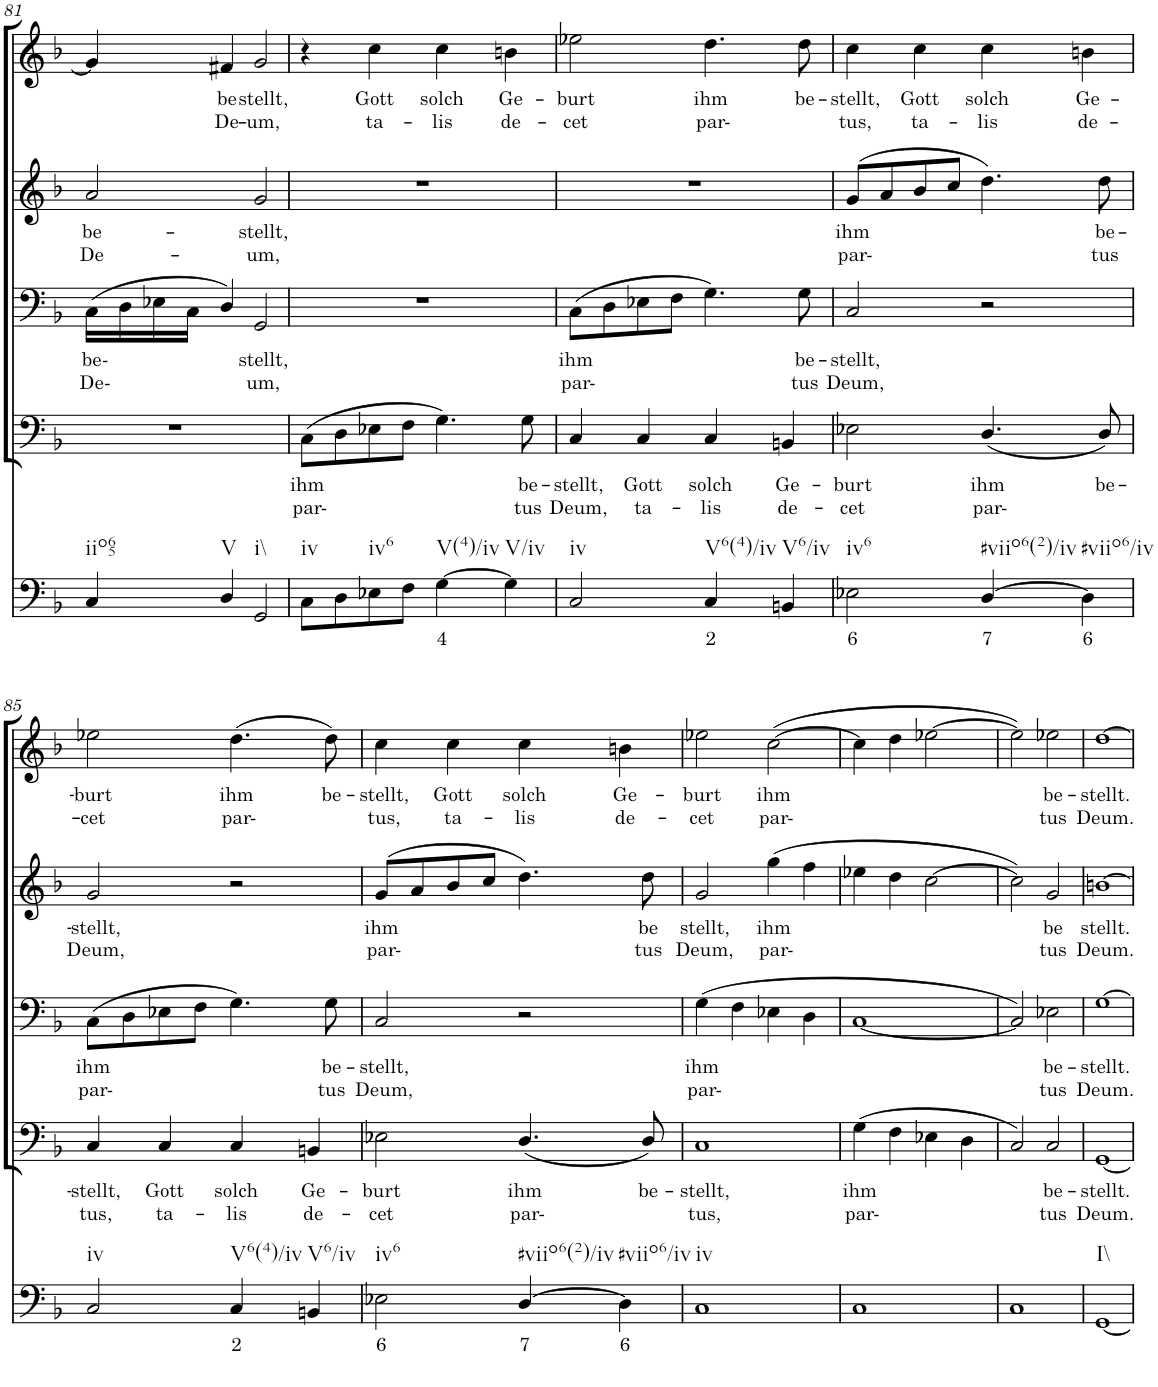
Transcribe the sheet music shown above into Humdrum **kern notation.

**kern	**text	**kern	**text	**text	**kern	**text	**text	**kern	**text	**text	**kern	**text	**text
*part5	*part5	*part4	*part4	*part4	*part3	*part3	*part3	*part2	*part2	*part2	*part1	*part1	*part1
*staff5	*staff5	*staff4	*staff4	*staff4	*staff3	*staff3	*staff3	*staff2	*staff2	*staff2	*staff1	*staff1	*staff1
*I"Continuo	*	*I"Bass II	*	*	*I"Bass I	*	*	*I"Soprano II	*	*	*I"Soprano I	*	*
!!LO:PB:g=z
*clefF4	*	*clefF4	*	*	*clefF4	*	*	*clefG2	*	*	*clefG2	*	*
*k[b-]	*	*k[b-]	*	*	*k[b-]	*	*	*k[b-]	*	*	*k[b-]	*	*
*M4/4	*	*M4/4	*	*	*M4/4	*	*	*M4/4	*	*	*M4/4	*	*
=81	=81	=81	=81	=81	=81	=81	=81	=81	=81	=81	=81	=81	=81
!LO:TX:b:t=iio65	!	!	!	!	!	!	!	!	!	!	!	!	!
!	!	!	!	!	!	!LO:LY:b	!LO:LY:b	!	!LO:LY:b	!LO:LY:b	!	!	!
4C/	.	1r	.	.	(16C\LL	be-	De-	2a/	be-	De-	4g/]	.	.
.	.	.	.	.	16D\	.	.	.	.	.	.	.	.
.	.	.	.	.	16E-X\	.	.	.	.	.	.	.	.
.	.	.	.	.	16C\JJ	.	.	.	.	.	.	.	.
!LO:TX:b:t=V	!	!	!	!	!	!	!	!	!	!	!	!	!
!	!	!	!	!	!	!	!	!	!	!	!	!LO:LY:b	!LO:LY:b
4D/	.	.	.	.	4D/)	.	.	.	.	.	4f#X/	be-	De-
!LO:TX:b:t=i\\	!	!	!	!	!	!	!	!	!	!	!	!	!
!	!	!	!	!	!	!LO:LY:b	!LO:LY:b	!	!LO:LY:b	!LO:LY:b	!	!LO:LY:b	!LO:LY:b
2GG/	.	.	.	.	2GG/	stellt,	um,	2g/	stellt,	um,	2g/	stellt,	um,
=82	=82	=82	=82	=82	=82	=82	=82	=82	=82	=82	=82	=82	=82
!LO:TX:b:t=iv	!	!	!	!	!	!	!	!	!	!	!	!	!
!	!	!	!LO:LY:b	!LO:LY:b	!	!	!	!	!	!	!	!	!
8C\L	.	(8C\L	ihm	par-	1r	.	.	1r	.	.	4r	.	.
8D\	.	8D\	.	.	.	.	.	.	.	.	.	.	.
!LO:TX:b:t=iv6	!	!	!	!	!	!	!	!	!	!	!	!	!
!	!	!	!	!	!	!	!	!	!	!	!	!LO:LY:b	!LO:LY:b
8E-X\	.	8E-X\	.	.	.	.	.	.	.	.	4cc\	Gott	ta-
8F\J	.	8F\J	.	.	.	.	.	.	.	.	.	.	.
!LO:TX:b:t=V(4)/iv	!	!	!	!	!	!	!	!	!	!	!	!	!
!	!LO:LY:b	!	!	!	!	!	!	!	!	!	!	!LO:LY:b	!LO:LY:b
[4G\	4	4.G\)	.	.	.	.	.	.	.	.	4cc\	solch	lis
!LO:TX:b:t=V/iv	!	!	!	!	!	!	!	!	!	!	!	!	!
!	!	!	!	!	!	!	!	!	!	!	!	!LO:LY:b	!LO:LY:b
4G\]	.	.	.	.	.	.	.	.	.	.	4bn\	Ge-	de-
!	!	!	!LO:LY:b	!LO:LY:b	!	!	!	!	!	!	!	!	!
.	.	8G\	be-	tus	.	.	.	.	.	.	.	.	.
=83	=83	=83	=83	=83	=83	=83	=83	=83	=83	=83	=83	=83	=83
!LO:TX:b:t=iv	!	!	!	!	!	!	!	!	!	!	!	!	!
!	!	!	!LO:LY:b	!LO:LY:b	!	!LO:LY:b	!LO:LY:b	!	!	!	!	!LO:LY:b	!LO:LY:b
2C/	.	4C/	stellt,	Deum,	(8C\L	ihm	par-	1r	.	.	2ee-X\	burt	cet
.	.	.	.	.	8D\	.	.	.	.	.	.	.	.
!	!	!	!LO:LY:b	!LO:LY:b	!	!	!	!	!	!	!	!	!
.	.	4C/	Gott	ta-	8E-X\	.	.	.	.	.	.	.	.
.	.	.	.	.	8F\J	.	.	.	.	.	.	.	.
!LO:TX:b:t=V6(4)/iv	!	!	!	!	!	!	!	!	!	!	!	!	!
!	!LO:LY:b	!	!LO:LY:b	!LO:LY:b	!	!	!	!	!	!	!	!LO:LY:b	!LO:LY:b
4C/	2	4C/	solch	lis	4.G\)	.	.	.	.	.	4.dd\	ihm	par-
!LO:TX:b:t=V6/iv	!	!	!	!	!	!	!	!	!	!	!	!	!
!	!	!	!LO:LY:b	!LO:LY:b	!	!	!	!	!	!	!	!	!
4BBn/	.	4BBn/	Ge-	de-	.	.	.	.	.	.	.	.	.
!	!	!	!	!	!	!LO:LY:b	!LO:LY:b	!	!	!	!	!LO:LY:b	!
.	.	.	.	.	8G\	be-	tus	.	.	.	8dd\	be-	.
=84	=84	=84	=84	=84	=84	=84	=84	=84	=84	=84	=84	=84	=84
!LO:TX:b:t=iv6	!	!	!	!	!	!	!	!	!	!	!	!	!
!	!LO:LY:b	!	!LO:LY:b	!LO:LY:b	!	!LO:LY:b	!LO:LY:b	!	!LO:LY:b	!LO:LY:b	!	!LO:LY:b	!LO:LY:b
2E-X\	6	2E-X\	burt	cet	2C/	stellt,	Deum,	(8g/L	ihm	par-	4cc\	stellt,	tus,
.	.	.	.	.	.	.	.	8a/	.	.	.	.	.
!	!	!	!	!	!	!	!	!	!	!	!	!LO:LY:b	!LO:LY:b
.	.	.	.	.	.	.	.	8b-/	.	.	4cc\	Gott	ta-
.	.	.	.	.	.	.	.	8cc/J	.	.	.	.	.
!LO:TX:b:t=#viio6(2)/iv	!	!	!	!	!	!	!	!	!	!	!	!	!
!	!LO:LY:b	!	!LO:LY:b	!LO:LY:b	!	!	!	!	!	!	!	!LO:LY:b	!LO:LY:b
[4D/	7	(4.D/	ihm	par-	2r	.	.	4.dd\)	.	.	4cc\	solch	lis
!LO:TX:b:t=#viio6/iv	!	!	!	!	!	!	!	!	!	!	!	!	!
!	!LO:LY:b	!	!	!	!	!	!	!	!	!	!	!LO:LY:b	!LO:LY:b
4D\]	6	.	.	.	.	.	.	.	.	.	4bn\	Ge-	de-
!	!	!	!LO:LY:b	!	!	!	!	!	!LO:LY:b	!LO:LY:b	!	!	!
.	.	8D/)	be-	.	.	.	.	8dd\	be-	tus	.	.	.
!!LO:LB:g=z
=85	=85	=85	=85	=85	=85	=85	=85	=85	=85	=85	=85	=85	=85
!LO:TX:b:t=iv	!	!	!	!	!	!	!	!	!	!	!	!	!
!	!	!	!LO:LY:b	!LO:LY:b	!	!LO:LY:b	!LO:LY:b	!	!LO:LY:b	!LO:LY:b	!	!LO:LY:b	!LO:LY:b
2C/	.	4C/	stellt,	tus,	(8C\L	ihm	par-	2g/	stellt,	Deum,	2ee-X\	burt	cet
.	.	.	.	.	8D\	.	.	.	.	.	.	.	.
!	!	!	!LO:LY:b	!LO:LY:b	!	!	!	!	!	!	!	!	!
.	.	4C/	Gott	ta-	8E-X\	.	.	.	.	.	.	.	.
.	.	.	.	.	8F\J	.	.	.	.	.	.	.	.
!LO:TX:b:t=V6(4)/iv	!	!	!	!	!	!	!	!	!	!	!	!	!
!	!LO:LY:b	!	!LO:LY:b	!LO:LY:b	!	!	!	!	!	!	!	!LO:LY:b	!LO:LY:b
4C/	2	4C/	solch	lis	4.G\)	.	.	2r	.	.	(4.dd\	ihm	par-
!LO:TX:b:t=V6/iv	!	!	!	!	!	!	!	!	!	!	!	!	!
!	!	!	!LO:LY:b	!LO:LY:b	!	!	!	!	!	!	!	!	!
4BBn/	.	4BBn/	Ge-	de-	.	.	.	.	.	.	.	.	.
!	!	!	!	!	!	!LO:LY:b	!LO:LY:b	!	!	!	!	!LO:LY:b	!
.	.	.	.	.	8G\	be-	tus	.	.	.	8dd\)	be-	.
=86	=86	=86	=86	=86	=86	=86	=86	=86	=86	=86	=86	=86	=86
!LO:TX:b:t=iv6	!	!	!	!	!	!	!	!	!	!	!	!	!
!	!LO:LY:b	!	!LO:LY:b	!LO:LY:b	!	!LO:LY:b	!LO:LY:b	!	!LO:LY:b	!LO:LY:b	!	!LO:LY:b	!LO:LY:b
2E-X\	6	2E-X\	burt	cet	2C/	stellt,	Deum,	(8g/L	ihm	par-	4cc\	stellt,	tus,
.	.	.	.	.	.	.	.	8a/	.	.	.	.	.
!	!	!	!	!	!	!	!	!	!	!	!	!LO:LY:b	!LO:LY:b
.	.	.	.	.	.	.	.	8b-/	.	.	4cc\	Gott	ta-
.	.	.	.	.	.	.	.	8cc/J	.	.	.	.	.
!LO:TX:b:t=#viio6(2)/iv	!	!	!	!	!	!	!	!	!	!	!	!	!
!	!LO:LY:b	!	!LO:LY:b	!LO:LY:b	!	!	!	!	!	!	!	!LO:LY:b	!LO:LY:b
[4D/	7	(4.D/	ihm	par-	2r	.	.	4.dd\)	.	.	4cc\	solch	lis
!LO:TX:b:t=#viio6/iv	!	!	!	!	!	!	!	!	!	!	!	!	!
!	!LO:LY:b	!	!	!	!	!	!	!	!	!	!	!LO:LY:b	!LO:LY:b
4D\]	6	.	.	.	.	.	.	.	.	.	4bn\	Ge-	de-
!	!	!	!LO:LY:b	!	!	!	!	!	!LO:LY:b	!LO:LY:b	!	!	!
.	.	8D/)	be-	.	.	.	.	8dd\	be	tus	.	.	.
=87	=87	=87	=87	=87	=87	=87	=87	=87	=87	=87	=87	=87	=87
!LO:TX:b:t=iv	!	!	!	!	!	!	!	!	!	!	!	!	!
!	!	!	!LO:LY:b	!LO:LY:b	!	!LO:LY:b	!LO:LY:b	!	!LO:LY:b	!LO:LY:b	!	!LO:LY:b	!LO:LY:b
1C	.	1C	stellt,	tus,	(4G\	ihm	par-	2g/	stellt,	Deum,	2ee-X\	burt	cet
.	.	.	.	.	4F\	.	.	.	.	.	.	.	.
!	!	!	!	!	!	!	!	!	!LO:LY:b	!LO:LY:b	!	!LO:LY:b	!LO:LY:b
.	.	.	.	.	4E-X\	.	.	(4gg\	ihm	par-	([2cc\	ihm	par-
.	.	.	.	.	4D\	.	.	4ff\	.	.	.	.	.
=88	=88	=88	=88	=88	=88	=88	=88	=88	=88	=88	=88	=88	=88
!	!	!	!LO:LY:b	!LO:LY:b	!	!	!	!	!	!	!	!	!
1C	.	(4G\	ihm	par-	[1C	.	.	4ee-X\	.	.	4cc\]	.	.
.	.	4F\	.	.	.	.	.	4dd\	.	.	4dd\	.	.
.	.	4E-X\	.	.	.	.	.	[2cc\	.	.	[2ee-X\	.	.
.	.	4D\	.	.	.	.	.	.	.	.	.	.	.
=89	=89	=89	=89	=89	=89	=89	=89	=89	=89	=89	=89	=89	=89
1C	.	2C/)	.	.	2C/])	.	.	2cc\])	.	.	2ee-\])	.	.
!	!	!	!LO:LY:b	!LO:LY:b	!	!LO:LY:b	!LO:LY:b	!	!LO:LY:b	!LO:LY:b	!	!LO:LY:b	!LO:LY:b
.	.	2C/	be-	tus	2E-X\	be-	tus	2g/	be	tus	2ee-X\	be-	tus
=90	=90	=90	=90	=90	=90	=90	=90	=90	=90	=90	=90	=90	=90
!LO:TX:b:t=I\\	!	!	!	!	!	!	!	!	!	!	!	!	!
!	!	!	!LO:LY:b	!LO:LY:b	!	!LO:LY:b	!LO:LY:b	!	!LO:LY:b	!LO:LY:b	!	!LO:LY:b	!LO:LY:b
[1GG	.	[1GG	stellt.	Deum.	[1G	stellt.	Deum.	[1bn	stellt.	Deum.	[1dd	stellt.	Deum.
=	=	=	=	=	=	=	=	=	=	=	=	=	=
*-	*-	*-	*-	*-	*-	*-	*-	*-	*-	*-	*-	*-	*-
